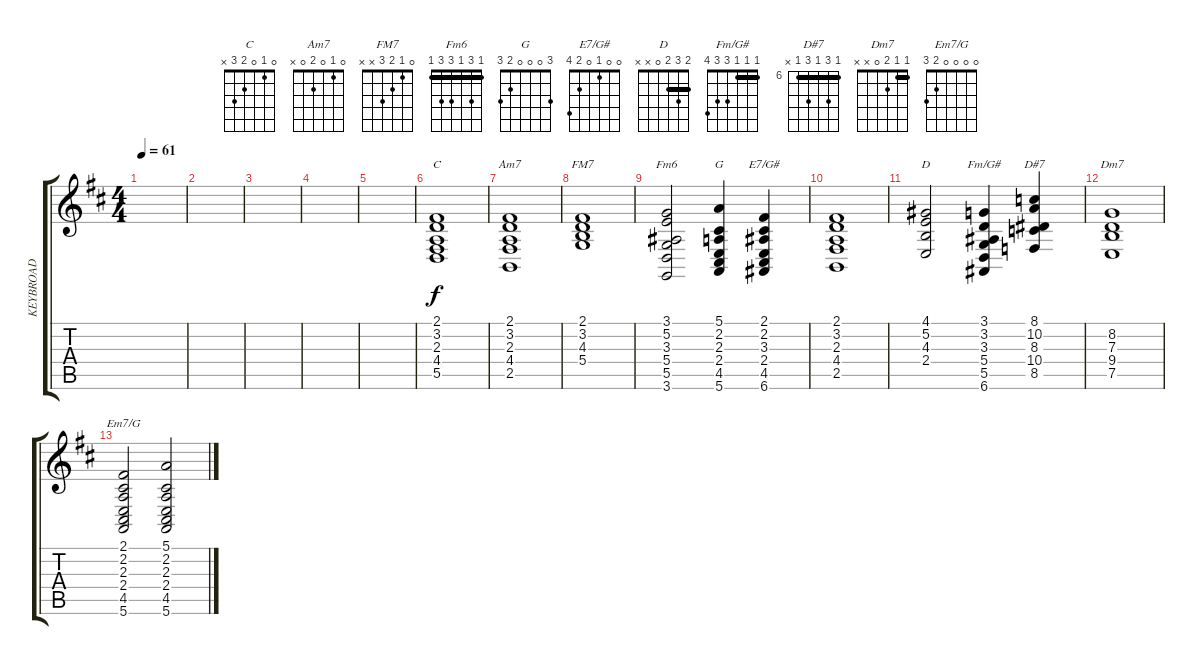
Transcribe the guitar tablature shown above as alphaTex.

\track ("KEYBROAD" "KEYBROAD") {instrument synthstrings1}
\staff {score tabs}
\tuning (E4 B3 G3 D3 A2 E2) {hide}
\chord ("C" 0 1 0 2 3 x)
\chord ("Am7" 0 1 0 2 0 x)
\chord ("FM7" 0 1 2 3 x x)
\chord ("Fm6" 1 3 1 3 3 1) {barre 1}
\chord ("G" 3 0 0 0 2 3)
\chord ("E7/G#" 0 0 1 0 2 4)
\chord ("D" 2 3 2 0 x x) {barre 2}
\chord ("Fm/G#" 1 1 1 3 3 4) {barre 1}
\chord ("D#7" 6 8 6 8 6 x) {firstfret 6 barre 6}
\chord ("Dm7" 1 1 2 0 x x) {barre 1}
\chord ("Em7/G" 0 0 0 0 2 3)
\ts (4 4)
\tempo 61
\clef g2
\ks d
|
|
|
|
|
(2.1 3.2 2.3 4.4 5.5).1{ch "C"} |
(2.1 3.2 2.3 4.4 2.5).1{ch "Am7"} |
(2.1 3.2 4.3 5.4).1{ch "FM7"} |
(3.1 5.2 3.3 5.4 5.5 3.6).2{ch "Fm6"} (5.1 2.2 2.3 2.4 4.5 5.6).4{ch "G"} (2.1 2.2 3.3 2.4 4.5 6.6).4{ch "E7/G#"} |
(2.1 3.2 2.3 4.4 2.5).1 |
(4.1 5.2 4.3 2.4).2{ch "D"} (3.1 3.2 3.3 5.4 5.5 6.6).4{ch "Fm/G#"} (8.1 10.2 8.3 10.4 8.5).4{ch "D#7"} |
(8.2 7.3 9.4 7.5).1{ch "Dm7"} |
(2.1 2.2 2.3 2.4 4.5 5.6).2{ch "Em7/G"} (5.1 2.2 2.3 2.4 4.5 5.6).2
